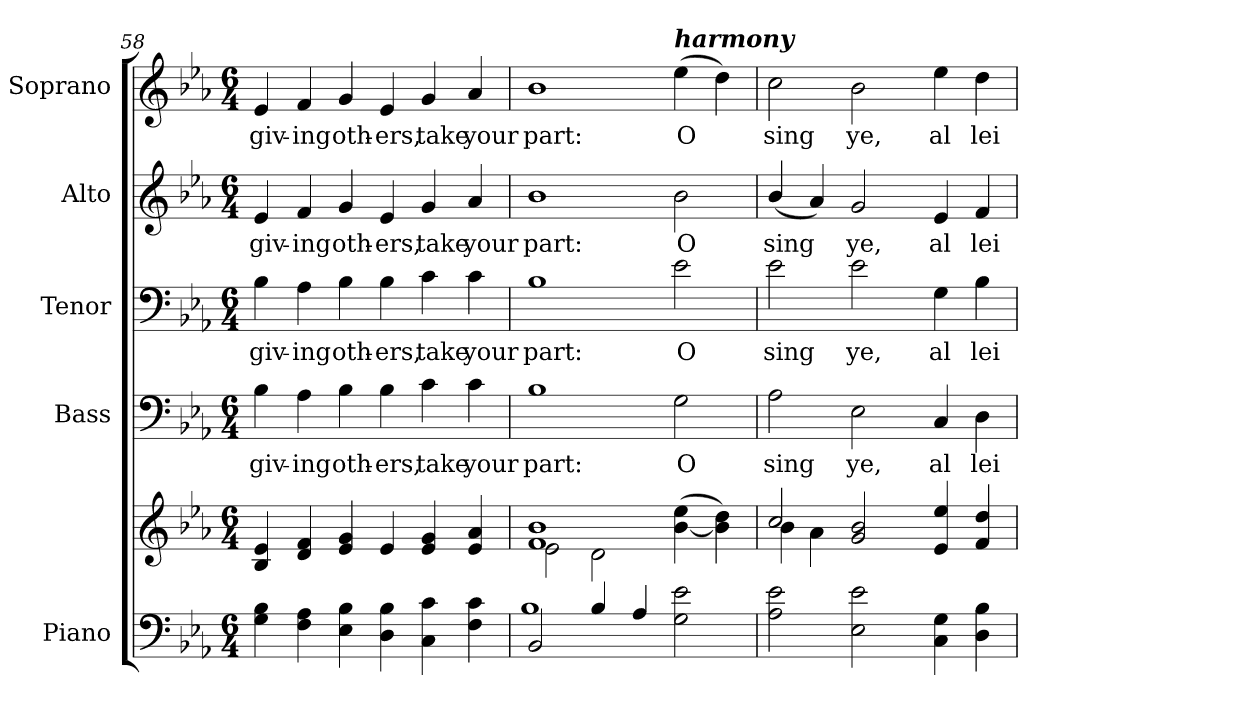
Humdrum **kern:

**kern	**kern	**kern	**text	**kern	**text	**kern	**text	**kern	**text
*part5	*part5	*part4	*part4	*part3	*part3	*part2	*part2	*part1	*part1
*staff6	*staff5	*staff4	*staff4	*staff3	*staff3	*staff2	*staff2	*staff1	*staff1
*I"Piano	*	*I"Bass	*	*I"Tenor	*	*I"Alto	*	*I"Soprano	*
*I'Pno.	*	*I'B.	*	*I'T.	*	*I'A.	*	*I'S.	*
*clefF4	*clefG2	*clefF4	*	*clefF4	*	*clefG2	*	*clefG2	*
*k[b-e-a-]	*k[b-e-a-]	*k[b-e-a-]	*	*k[b-e-a-]	*	*k[b-e-a-]	*	*k[b-e-a-]	*
*E-:	*E-:	*E-:	*	*E-:	*	*E-:	*	*E-:	*
*M6/4	*M6/4	*M6/4	*	*M6/4	*	*M6/4	*	*M6/4	*
=58	=58	=58	=58	=58	=58	=58	=58	=58	=58
!	!	!	!LO:LY:b:color=#000000	!	!	!	!	!	!
!	!	!	!	!	!LO:LY:b:color=#000000	!	!	!	!
!	!	!	!	!	!	!	!LO:LY:b:color=#000000	!	!
!	!	!	!	!	!	!	!	!	!LO:LY:b:color=#000000
4Gi\ 4B-i	4B-i/ 4e-i	4B-i\	-giv-	4B-i\	-giv-	4e-i/	-giv-	4e-i/	-giv-
!	!	!	!LO:LY:b:color=#000000	!	!	!	!	!	!
!	!	!	!	!	!LO:LY:b:color=#000000	!	!	!	!
!	!	!	!	!	!	!	!LO:LY:b:color=#000000	!	!
!	!	!	!	!	!	!	!	!	!LO:LY:b:color=#000000
4Fi\ 4A-i	4di/ 4fi	4A-i\	-ing	4A-i\	-ing	4fi/	-ing	4fi/	-ing
!	!	!	!LO:LY:b:color=#000000	!	!	!	!	!	!
!	!	!	!	!	!LO:LY:b:color=#000000	!	!	!	!
!	!	!	!	!	!	!	!LO:LY:b:color=#000000	!	!
!	!	!	!	!	!	!	!	!	!LO:LY:b:color=#000000
4E-i\ 4B-i	4e-i/ 4gi	4B-i\	oth-	4B-i\	oth-	4gi/	oth-	4gi/	oth-
!	!	!	!LO:LY:b:color=#000000	!	!	!	!	!	!
!	!	!	!	!	!LO:LY:b:color=#000000	!	!	!	!
!	!	!	!	!	!	!	!LO:LY:b:color=#000000	!	!
!	!	!	!	!	!	!	!	!	!LO:LY:b:color=#000000
4Di\ 4B-i	4e-i/	4B-i\	-ers,	4B-i\	-ers,	4e-i/	-ers,	4e-i/	-ers,
!	!	!	!LO:LY:b:color=#000000	!	!	!	!	!	!
!	!	!	!	!	!LO:LY:b:color=#000000	!	!	!	!
!	!	!	!	!	!	!	!LO:LY:b:color=#000000	!	!
!	!	!	!	!	!	!	!	!	!LO:LY:b:color=#000000
4Ci\ 4ci	4e-i/ 4gi	4ci\	take	4ci\	take	4gi/	take	4gi/	take
!	!	!	!LO:LY:b:color=#000000	!	!	!	!	!	!
!	!	!	!	!	!LO:LY:b:color=#000000	!	!	!	!
!	!	!	!	!	!	!	!LO:LY:b:color=#000000	!	!
!	!	!	!	!	!	!	!	!	!LO:LY:b:color=#000000
4Fi\ 4ci	4e-i/ 4a-i	4ci\	your	4ci\	your	4a-i/	your	4a-i/	your
!!LO:PB:g=z
=59	=59	=59	=59	=59	=59	=59	=59	=59	=59
*^	*^	*	*	*	*	*	*	*	*
!	!	!	!	!	!LO:LY:b:color=#000000	!	!	!	!	!	!
!	!	!	!	!	!	!	!LO:LY:b:color=#000000	!	!	!	!
!	!	!	!	!	!	!	!	!	!LO:LY:b:color=#000000	!	!
!	!	!	!	!	!	!	!	!	!	!	!LO:LY:b:color=#000000
2BB-i/	1B-i	1fi 1b-i	2e-i\	1B-i	part:	1B-i	part:	1b-i	part:	1b-i	part:
4B-i/	.	.	2di\	.	.	.	.	.	.	.	.
4A-i/	.	.	.	.	.	.	.	.	.	.	.
!	!	!	!	!	!LO:LY:b:color=#000000	!	!	!	!	!	!
!	!	!	!	!	!	!	!LO:LY:b:color=#000000	!	!	!	!
!	!	!	!	!	!	!	!	!	!LO:LY:b:color=#000000	!	!
!	!	!	!	!	!	!	!	!	!	!LO:TX:a:Bi:t=harmony	!
!	!	!	!	!	!	!	!	!	!	!	!LO:LY:b:color=#000000
2Gi\ 2e-i	4ryy	([<4b-i\ 4ee-i	4ryy	2Gi\	O	2e-i\	O	2b-i\	O	(4ee-i\	O
.	4ryy	4b-i\] 4ddi)	4ryy	.	.	.	.	.	.	4ddi\)	.
*v	*v	*	*	*	*	*	*	*	*	*	*
=60	=60	=60	=60	=60	=60	=60	=60	=60	=60	=60
*^	*	*	*	*	*	*	*	*	*	*
!	!	!	!	!	!LO:LY:b:color=#000000	!	!	!	!	!	!
*v	*v	*	*	*	*	*	*	*	*	*	*
*^	*	*	*	*	*	*	*	*	*	*
!	!	!	!	!	!	!	!LO:LY:b:color=#000000	!	!	!	!
*v	*v	*	*	*	*	*	*	*	*	*	*
*^	*	*	*	*	*	*	*	*	*	*
!	!	!	!	!	!	!	!	!	!LO:LY:b:color=#000000	!	!
*v	*v	*	*	*	*	*	*	*	*	*	*
*^	*	*	*	*	*	*	*	*	*	*
!	!	!	!	!	!	!	!	!	!	!	!LO:LY:b:color=#000000
*v	*v	*	*	*	*	*	*	*	*	*	*
2A-i\ 2e-i	2cci/	4b-i\	2A-i\	sing	2e-i\	sing	(4b-i/	sing	2cci\	sing
.	.	4a-i\	.	.	.	.	4a-i/)	.	.	.
!	!	!	!	!LO:LY:b:color=#000000	!	!	!	!	!	!
!	!	!	!	!	!	!LO:LY:b:color=#000000	!	!	!	!
!	!	!	!	!	!	!	!	!LO:LY:b:color=#000000	!	!
!	!	!	!	!	!	!	!	!	!	!LO:LY:b:color=#000000
2E-i\ 2e-i	2gi/ 2b-i	4ryy	2E-i\	ye,	2e-i\	ye,	2gi/	ye,	2b-i\	ye,
.	.	2.ryy	.	.	.	.	.	.	.	.
!	!	!	!	!LO:LY:b:color=#000000	!	!	!	!	!	!
!	!	!	!	!	!	!LO:LY:b:color=#000000	!	!	!	!
!	!	!	!	!	!	!	!	!LO:LY:b:color=#000000	!	!
!	!	!	!	!	!	!	!	!	!	!LO:LY:b:color=#000000
4Ci\ 4Gi	4e-i/ 4ee-i	.	4Ci/	al	4Gi\	al	4e-i/	al	4ee-i\	al
!	!	!	!	!LO:LY:b:color=#000000	!	!	!	!	!	!
!	!	!	!	!	!	!LO:LY:b:color=#000000	!	!	!	!
!	!	!	!	!	!	!	!	!LO:LY:b:color=#000000	!	!
!	!	!	!	!	!	!	!	!	!	!LO:LY:b:color=#000000
4Di\ 4B-i	4fi/ 4ddi	.	4Di\	lei	4B-i\	lei	4fi/	lei	4ddi\	lei
*	*v	*v	*	*	*	*	*	*	*	*
=	=	=	=	=	=	=	=	=	=
*-	*-	*-	*-	*-	*-	*-	*-	*-	*-
